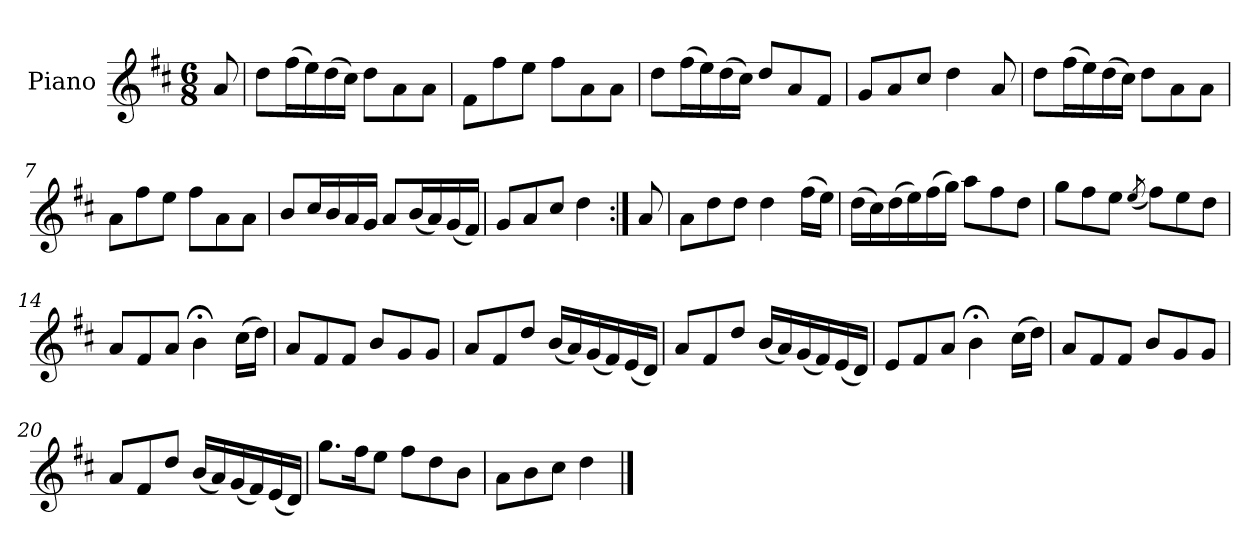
**kern
*part1
*staff1
*I"Piano
*I'Pno.
*clefG2
*k[f#c#]
*M6/8
=1
8a/
=2
8dd\L
(>16ff#\L
16ee\)
(>16dd\
16cc#\JJ)
8dd\L
8a\
8a\J
=3
8f#\L
8ff#\
8ee\J
8ff#\L
8a\
8a\J
=4
8dd\L
(>16ff#\L
16ee\)
(>16dd\
16cc#\JJ)
8dd/L
8a/
8f#/J
=5
8g/L
8a/
8cc#/J
4dd\
8a/
!!LO:LB:g=z
=6
8dd\L
(>16ff#\L
16ee\)
(>16dd\
16cc#\JJ)
8dd\L
8a\
8a\J
=7
8a\L
8ff#\
8ee\J
8ff#\L
8a\
8a\J
=8
8b/L
16cc#/L
16b/
16a/
16g/JJ
8a/L
(<16b/L
16a/)
(<16g/
16f#/JJ)
=9
8g/L
8a/
8cc#/J
4dd\
!!LO:LB:g=z
=10:|!
8a/
=11
8a\L
8dd\
8dd\J
4dd\
(>16ff#\LL
16ee\JJ)
=12
(>16dd\LL
16cc#\)
(>16dd\
16ee\)
(>16ff#\
16gg\JJ)
8aa\L
8ff#\
8dd\J
=13
8gg\L
8ff#\
8ee\J
(<8qee/
8ff#\L)
8ee\
8dd\J
=14
8a/L
8f#/
8a/J
4b;<\
(>16cc#\LL
16dd\JJ)
!!LO:LB:g=z
=15
8a/L
8f#/
8f#/J
8b/L
8g/
8g/J
=16
8a/L
8f#/
8dd/J
(<16b/LL
16a/)
(<16g/
16f#/)
(<16e/
16d/JJ)
=17
8a/L
8f#/
8dd/J
(<16b/LL
16a/)
(<16g/
16f#/)
(<16e/
16d/JJ)
=18
8e/L
8f#/
8a/J
4b;<\
(>16cc#\LL
16dd\JJ)
!!LO:LB:g=z
=19
8a/L
8f#/
8f#/J
8b/L
8g/
8g/J
=20
8a/L
8f#/
8dd/J
(<16b/LL
16a/)
(<16g/
16f#/)
(<16e/
16d/JJ)
=21
8.gg\L
16ff#\K
8ee\J
8ff#\L
8dd\
8b\J
=22
8a\L
8b\
8cc#\J
4dd\
==
*-
